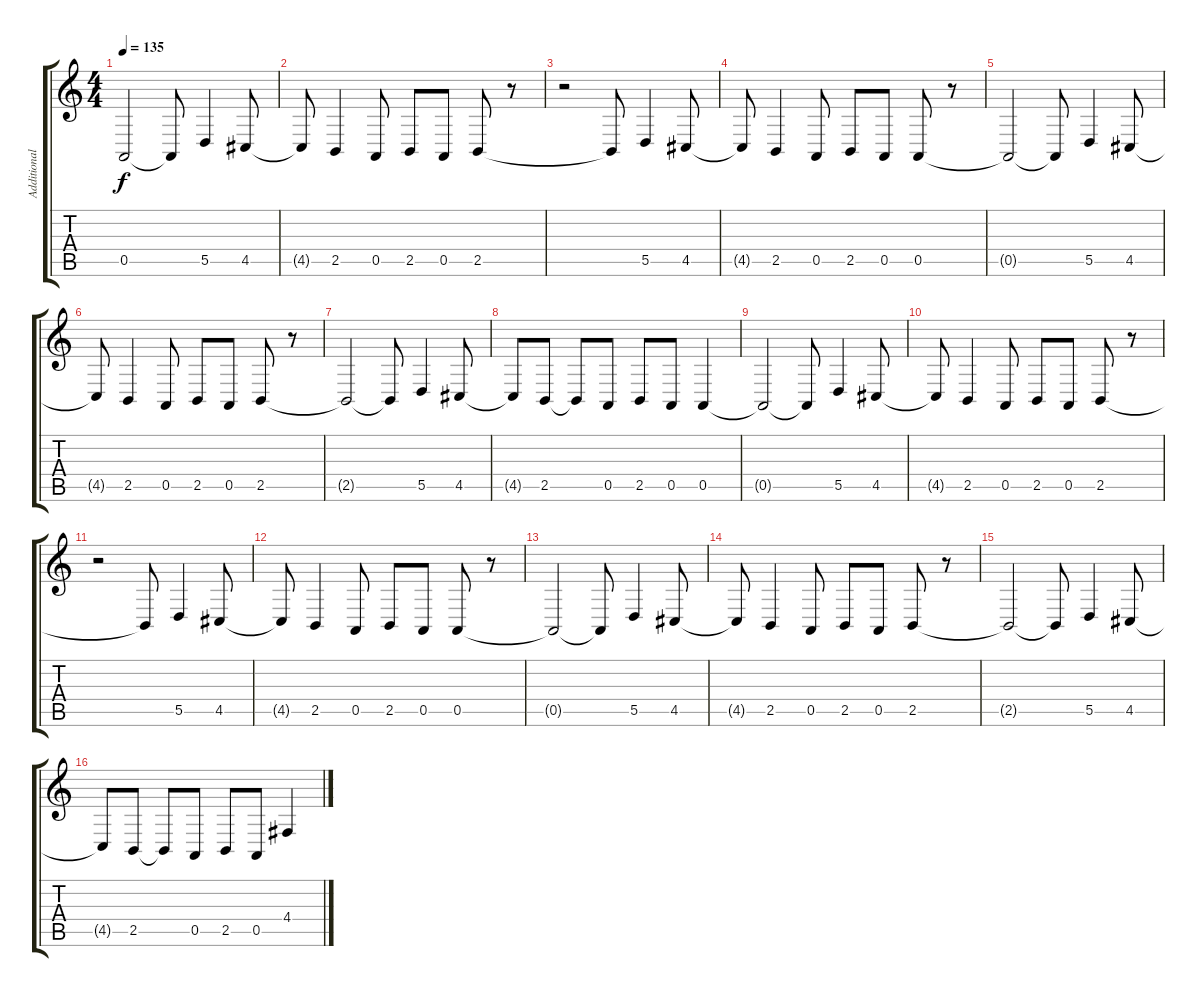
\track ("Additional Musician" "Additional") {instrument trumpet}
\staff {score tabs}
\tuning (E4 B3 G3 D3 A2 E2) {hide}
\ts (4 4)
\tempo 135
\clef g2
\ks c
0.5{t}.2{dy f} 0.5{t}.8 5.5.4 4.5.8 |
4.5{t}.8 2.5.4 0.5.8 2.5.8 0.5.8 2.5.8 r.8 |
r.2 2.5{t}.8 5.5.4 4.5.8 |
4.5{t}.8 2.5.4 0.5.8 2.5.8 0.5.8 0.5.8 r.8 |
0.5{t}.2 0.5{t}.8 5.5.4 4.5.8 |
4.5{t}.8 2.5.4 0.5.8 2.5.8 0.5.8 2.5.8 r.8 |
2.5{t}.2 2.5{t}.8 5.5.4 4.5.8 |
4.5{t}.8 2.5.8 2.5{t}.8 0.5.8 2.5.8 0.5.8 0.5.4 |
0.5{t}.2 0.5{t}.8 5.5.4 4.5.8 |
4.5{t}.8 2.5.4 0.5.8 2.5.8 0.5.8 2.5.8 r.8 |
r.2 2.5{t}.8 5.5.4 4.5.8 |
4.5{t}.8 2.5.4 0.5.8 2.5.8 0.5.8 0.5.8 r.8 |
0.5{t}.2 0.5{t}.8 5.5.4 4.5.8 |
4.5{t}.8 2.5.4 0.5.8 2.5.8 0.5.8 2.5.8 r.8 |
2.5{t}.2 2.5{t}.8 5.5.4 4.5.8 |
4.5{t}.8 2.5.8 2.5{t}.8 0.5.8 2.5.8 0.5.8 4.4.4
